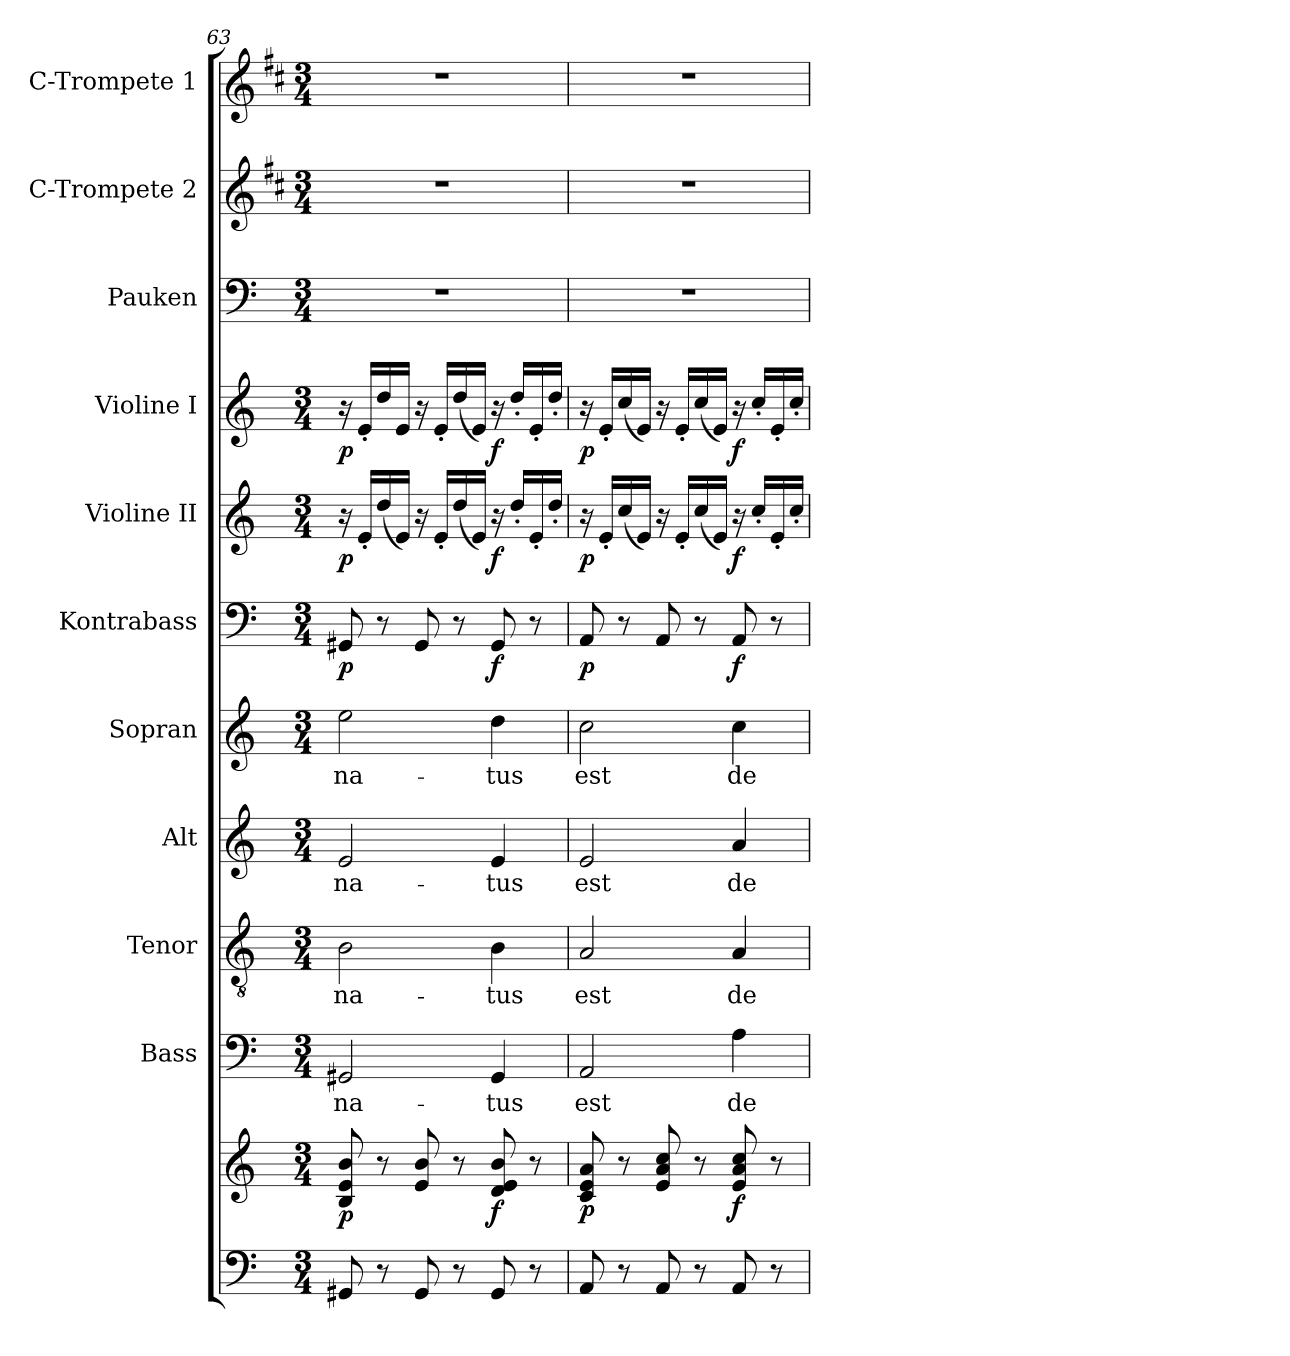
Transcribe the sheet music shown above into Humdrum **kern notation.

**kern	**kern	**dynam	**kern	**text	**kern	**text	**kern	**text	**kern	**text	**kern	**dynam	**kern	**dynam	**kern	**dynam	**kern	**kern	**kern
*part11	*part11	*part11	*part10	*part10	*part9	*part9	*part8	*part8	*part7	*part7	*part6	*part6	*part5	*part5	*part4	*part4	*part3	*part2	*part1
*staff12	*staff11	*staff11/12	*staff10	*staff10	*staff9	*staff9	*staff8	*staff8	*staff7	*staff7	*staff6	*staff6	*staff5	*staff5	*staff4	*staff4	*staff3	*staff2	*staff1
*	*	*	*I"Bass	*	*I"Tenor	*	*I"Alt	*	*I"Sopran	*	*I"Kontrabass	*	*I"Violine II	*	*I"Violine I	*	*I"Pauken	*I"C-Trompete 2	*I"C-Trompete 1
*	*	*	*I'B.	*	*I'T.	*	*I'A.	*	*I'S.	*	*I'Kb.	*	*I'Vl. II	*	*I'Vl. I	*	*I'Pk.	*I'C Trp. 2	*I'C Trp. 1
*clefF4	*clefG2	*	*clefF4	*	*clefGv2	*	*clefG2	*	*clefG2	*	*clefF4	*	*clefG2	*	*clefG2	*	*clefF4	*clefG2	*clefG2
*	*	*	*	*	*	*	*	*	*	*	*ITrd7c12	*	*	*	*	*	*	*ITrd1c2	*ITrd1c2
*k[]	*k[]	*	*k[]	*	*k[]	*	*k[]	*	*k[]	*	*k[]	*	*k[]	*	*k[]	*	*k[]	*k[]	*k[]
*C:	*C:	*	*C:	*	*C:	*	*C:	*	*C:	*	*C:	*	*C:	*	*C:	*	*C:	*C:	*C:
*M3/4	*M3/4	*	*M3/4	*	*M3/4	*	*M3/4	*	*M3/4	*	*M3/4	*	*M3/4	*	*M3/4	*	*M3/4	*M3/4	*M3/4
=63	=63	=63	=63	=63	=63	=63	=63	=63	=63	=63	=63	=63	=63	=63	=63	=63	=63	=63	=63
!	!	!LO:DY:b	!	!LO:LY:b	!	!LO:LY:b	!	!LO:LY:b	!	!LO:LY:b	!	!LO:DY:b	!	!LO:DY:b	!	!LO:DY:b	!	!	!
8GG#X/	8B/ 8e/ 8b/	p	2GG#X/	-na-	2B\	-na-	2e/	-na-	2ee\	-na-	8GGG#X/	p	16r	p	16r	p	2.r	2.r	2.r
.	.	.	.	.	.	.	.	.	.	.	.	.	16e'</LL	.	16e'</LL	.	.	.	.
8r	8r	.	.	.	.	.	.	.	.	.	8r	.	(<16dd/	.	16dd/	.	.	.	.
.	.	.	.	.	.	.	.	.	.	.	.	.	16e/JJ)	.	16e/JJ	.	.	.	.
8GG#/	8e/ 8b/	.	.	.	.	.	.	.	.	.	8GGG#/	.	16r	.	16r	.	.	.	.
.	.	.	.	.	.	.	.	.	.	.	.	.	16e'</LL	.	16e'</LL	.	.	.	.
8r	8r	.	.	.	.	.	.	.	.	.	8r	.	(<16dd/	.	(<16dd/	.	.	.	.
.	.	.	.	.	.	.	.	.	.	.	.	.	16e/JJ)	.	16e/JJ)	.	.	.	.
!	!	!LO:DY:b	!	!LO:LY:b	!	!LO:LY:b	!	!LO:LY:b	!	!LO:LY:b	!	!LO:DY:b	!	!LO:DY:b	!	!LO:DY:b	!	!	!
8GG#/	8d/ 8e/ 8b/	f	4GG#/	-tus	4B\	-tus	4e/	-tus	4dd\	-tus	8GGG#/	f	16r	f	16r	f	.	.	.
.	.	.	.	.	.	.	.	.	.	.	.	.	16dd'</LL	.	16dd'</LL	.	.	.	.
8r	8r	.	.	.	.	.	.	.	.	.	8r	.	16e'</	.	16e'</	.	.	.	.
.	.	.	.	.	.	.	.	.	.	.	.	.	16dd'</JJ	.	16dd'</JJ	.	.	.	.
=64	=64	=64	=64	=64	=64	=64	=64	=64	=64	=64	=64	=64	=64	=64	=64	=64	=64	=64	=64
!	!	!LO:DY:b	!	!LO:LY:b	!	!LO:LY:b	!	!LO:LY:b	!	!LO:LY:b	!	!LO:DY:b	!	!LO:DY:b	!	!LO:DY:b	!	!	!
8AA/	8c/ 8e/ 8a/	p	2AA/	est	2A/	est	2e/	est	2cc\	est	8AAA/	p	16r	p	16r	p	2.r	2.r	2.r
.	.	.	.	.	.	.	.	.	.	.	.	.	16e'</LL	.	16e'</LL	.	.	.	.
8r	8r	.	.	.	.	.	.	.	.	.	8r	.	(<16cc/	.	(<16cc/	.	.	.	.
.	.	.	.	.	.	.	.	.	.	.	.	.	16e/JJ)	.	16e/JJ)	.	.	.	.
8AA/	8e/ 8a/ 8cc/	.	.	.	.	.	.	.	.	.	8AAA/	.	16r	.	16r	.	.	.	.
.	.	.	.	.	.	.	.	.	.	.	.	.	16e'</LL	.	16e'</LL	.	.	.	.
8r	8r	.	.	.	.	.	.	.	.	.	8r	.	(<16cc/	.	(<16cc/	.	.	.	.
.	.	.	.	.	.	.	.	.	.	.	.	.	16e/JJ)	.	16e/JJ)	.	.	.	.
!	!	!LO:DY:b	!	!LO:LY:b	!	!LO:LY:b	!	!LO:LY:b	!	!LO:LY:b	!	!LO:DY:b	!	!LO:DY:b	!	!LO:DY:b	!	!	!
8AA/	8e/ 8a/ 8cc/	f	4A\	de	4A/	de	4a/	de	4cc\	de	8AAA/	f	16r	f	16r	f	.	.	.
.	.	.	.	.	.	.	.	.	.	.	.	.	16cc'</LL	.	16cc'</LL	.	.	.	.
8r	8r	.	.	.	.	.	.	.	.	.	8r	.	16e'</	.	16e'</	.	.	.	.
.	.	.	.	.	.	.	.	.	.	.	.	.	16cc'</JJ	.	16cc'</JJ	.	.	.	.
=	=	=	=	=	=	=	=	=	=	=	=	=	=	=	=	=	=	=	=
*-	*-	*-	*-	*-	*-	*-	*-	*-	*-	*-	*-	*-	*-	*-	*-	*-	*-	*-	*-
